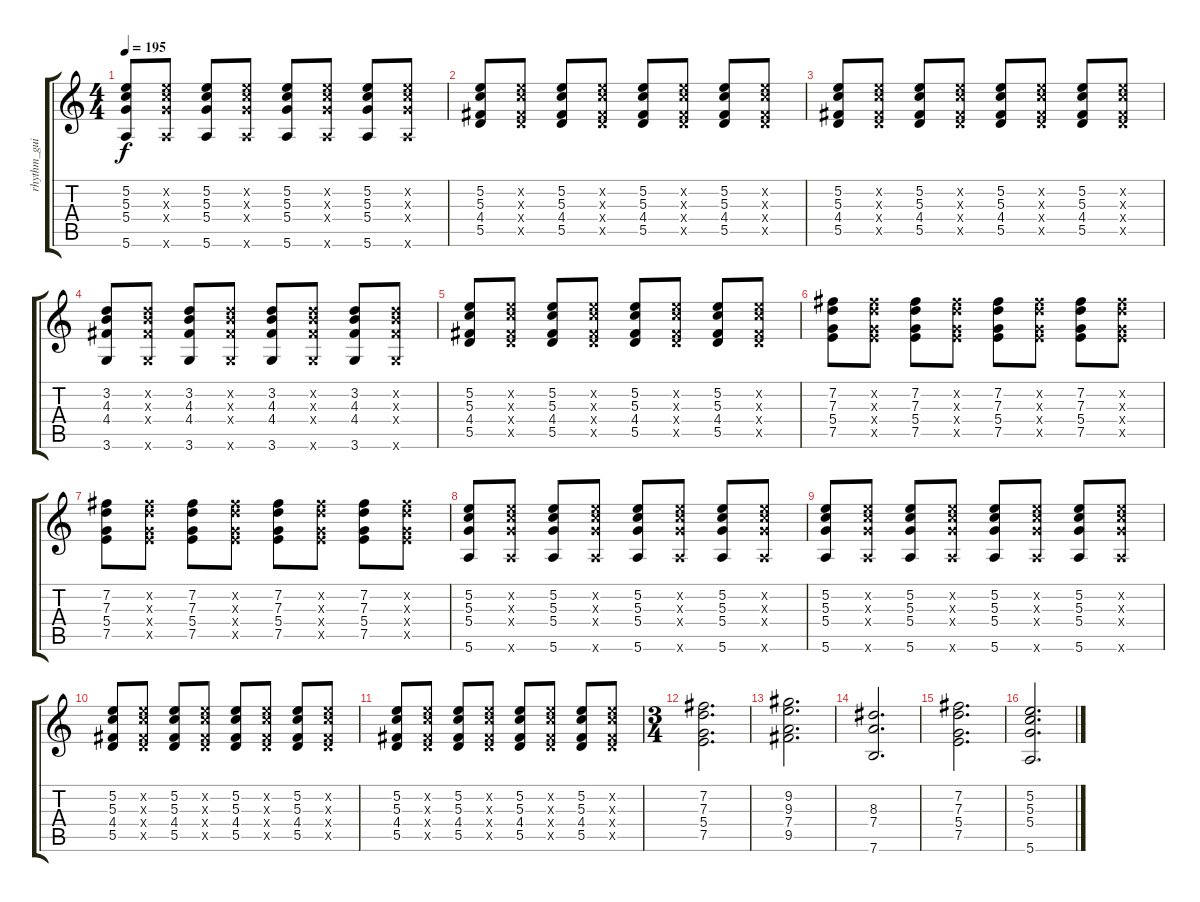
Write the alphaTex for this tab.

\track ("rhythm_guitar" "rhythm_gui") {instrument acousticguitarnylon}
\staff {score tabs}
\tuning (E4 B3 G3 D3 A2 E2) {hide}
\ts (4 4)
\tempo 195
\clef g2
\ks c
(5.2 5.3 5.4 5.6).8{dy f} (5.2{x} 5.3{x} 5.4{x} 5.6{x}).8 (5.2 5.3 5.4 5.6).8 (5.2{x} 5.3{x} 5.4{x} 5.6{x}).8 (5.2 5.3 5.4 5.6).8 (5.2{x} 5.3{x} 5.4{x} 5.6{x}).8 (5.2 5.3 5.4 5.6).8 (5.2{x} 5.3{x} 5.4{x} 5.6{x}).8 |
(5.2 5.3 4.4 5.5).8 (5.2{x} 5.3{x} 4.4{x} 5.5{x}).8 (5.2 5.3 4.4 5.5).8 (5.2{x} 5.3{x} 4.4{x} 5.5{x}).8 (5.2 5.3 4.4 5.5).8 (5.2{x} 5.3{x} 4.4{x} 5.5{x}).8 (5.2 5.3 4.4 5.5).8 (5.2{x} 5.3{x} 4.4{x} 5.5{x}).8 |
(5.2 5.3 4.4 5.5).8 (5.2{x} 5.3{x} 4.4{x} 5.5{x}).8 (5.2 5.3 4.4 5.5).8 (5.2{x} 5.3{x} 4.4{x} 5.5{x}).8 (5.2 5.3 4.4 5.5).8 (5.2{x} 5.3{x} 4.4{x} 5.5{x}).8 (5.2 5.3 4.4 5.5).8 (5.2{x} 5.3{x} 4.4{x} 5.5{x}).8 |
(3.2 4.3 4.4 3.6).8 (3.2{x} 4.3{x} 4.4{x} 3.6{x}).8 (3.2 4.3 4.4 3.6).8 (3.2{x} 4.3{x} 4.4{x} 3.6{x}).8 (3.2 4.3 4.4 3.6).8 (3.2{x} 4.3{x} 4.4{x} 3.6{x}).8 (3.2 4.3 4.4 3.6).8 (3.2{x} 4.3{x} 4.4{x} 3.6{x}).8 |
(5.2 5.3 4.4 5.5).8 (5.2{x} 5.3{x} 4.4{x} 5.5{x}).8 (5.2 5.3 4.4 5.5).8 (5.2{x} 5.3{x} 4.4{x} 5.5{x}).8 (5.2 5.3 4.4 5.5).8 (5.2{x} 5.3{x} 4.4{x} 5.5{x}).8 (5.2 5.3 4.4 5.5).8 (5.2{x} 5.3{x} 4.4{x} 5.5{x}).8 |
(7.2 7.3 5.4 7.5).8 (7.2{x} 7.3{x} 5.4{x} 7.5{x}).8 (7.2 7.3 5.4 7.5).8 (7.2{x} 7.3{x} 5.4{x} 7.5{x}).8 (7.2 7.3 5.4 7.5).8 (7.2{x} 7.3{x} 5.4{x} 7.5{x}).8 (7.2 7.3 5.4 7.5).8 (7.2{x} 7.3{x} 5.4{x} 7.5{x}).8 |
(7.2 7.3 5.4 7.5).8 (7.2{x} 7.3{x} 5.4{x} 7.5{x}).8 (7.2 7.3 5.4 7.5).8 (7.2{x} 7.3{x} 5.4{x} 7.5{x}).8 (7.2 7.3 5.4 7.5).8 (7.2{x} 7.3{x} 5.4{x} 7.5{x}).8 (7.2 7.3 5.4 7.5).8 (7.2{x} 7.3{x} 5.4{x} 7.5{x}).8 |
(5.2 5.3 5.4 5.6).8 (5.2{x} 5.3{x} 5.4{x} 5.6{x}).8 (5.2 5.3 5.4 5.6).8 (5.2{x} 5.3{x} 5.4{x} 5.6{x}).8 (5.2 5.3 5.4 5.6).8 (5.2{x} 5.3{x} 5.4{x} 5.6{x}).8 (5.2 5.3 5.4 5.6).8 (5.2{x} 5.3{x} 5.4{x} 5.6{x}).8 |
(5.2 5.3 5.4 5.6).8 (5.2{x} 5.3{x} 5.4{x} 5.6{x}).8 (5.2 5.3 5.4 5.6).8 (5.2{x} 5.3{x} 5.4{x} 5.6{x}).8 (5.2 5.3 5.4 5.6).8 (5.2{x} 5.3{x} 5.4{x} 5.6{x}).8 (5.2 5.3 5.4 5.6).8 (5.2{x} 5.3{x} 5.4{x} 5.6{x}).8 |
(5.2 5.3 4.4 5.5).8 (5.2{x} 5.3{x} 4.4{x} 5.5{x}).8 (5.2 5.3 4.4 5.5).8 (5.2{x} 5.3{x} 4.4{x} 5.5{x}).8 (5.2 5.3 4.4 5.5).8 (5.2{x} 5.3{x} 4.4{x} 5.5{x}).8 (5.2 5.3 4.4 5.5).8 (5.2{x} 5.3{x} 4.4{x} 5.5{x}).8 |
(5.2 5.3 4.4 5.5).8 (5.2{x} 5.3{x} 4.4{x} 5.5{x}).8 (5.2 5.3 4.4 5.5).8 (5.2{x} 5.3{x} 4.4{x} 5.5{x}).8 (5.2 5.3 4.4 5.5).8 (5.2{x} 5.3{x} 4.4{x} 5.5{x}).8 (5.2 5.3 4.4 5.5).8 (5.2{x} 5.3{x} 4.4{x} 5.5{x}).8 |
\ts (3 4)
(7.2 7.3 5.4 7.5).2{d} |
(9.2 9.3 7.4 9.5).2{d} |
(8.3 7.4 7.6).2{d} |
(7.2 7.3 5.4 7.5).2{d} |
(5.2 5.3 5.4 5.6).2{d}
